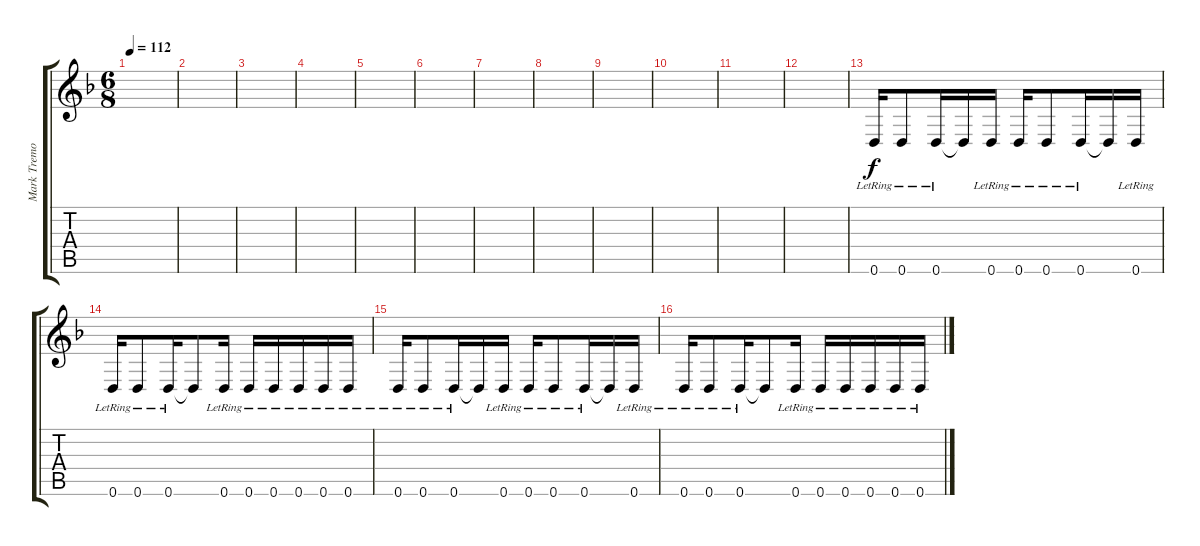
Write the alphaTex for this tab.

\track ("Mark Tremonti (Clean)" "Mark Tremo") {instrument electricguitarclean}
\staff {score tabs}
\tuning (E4 B3 G3 D3 A2 D2) {hide}
\ts (6 8)
\tempo 112
\clef g2
\ks f
|
|
|
|
|
|
|
|
|
|
|
|
0.6{lr}.16 0.6{lr}.8 0.6{lr}.16 0.6{t}.16{beam merge} 0.6{lr}.16{beam split} 0.6{lr}.16{beam merge} 0.6{lr}.8 0.6{lr}.16 0.6{t}.16{beam merge} 0.6{lr}.16 |
0.6{lr}.16 0.6{lr}.8 0.6{lr}.16 0.6{t}.8{beam merge} 0.6{lr}.16{beam split} 0.6{lr}.16 0.6{lr}.16 0.6{lr}.16 0.6{lr}.16 0.6{lr}.16 |
0.6{lr}.16 0.6{lr}.8 0.6{lr}.16 0.6{t}.16{beam merge} 0.6{lr}.16{beam split} 0.6{lr}.16{beam merge} 0.6{lr}.8 0.6{lr}.16 0.6{t}.16{beam merge} 0.6{lr}.16 |
0.6{lr}.16 0.6{lr}.8 0.6{lr}.16 0.6{t}.8{beam merge} 0.6{lr}.16{beam split} 0.6{lr}.16 0.6{lr}.16 0.6{lr}.16 0.6{lr}.16 0.6{lr}.16
